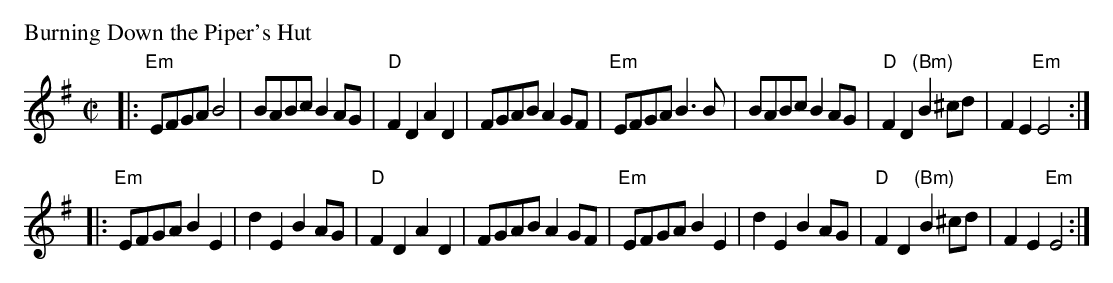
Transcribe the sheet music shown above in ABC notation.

X:1
P: Burning Down the Piper's Hut
O:
M: C|
L: 1/8
K: Em
|:\
"Em"EFGA B4 | BABc B2AG | "D"F2D2 A2D2 | FGAB A2GF |\
"Em"EFGA B3B | BABc B2AG | "D"F2D2 "(Bm)"B2^cd | F2E2 "Em"E4 :|
|:\
"Em"EFGA B2E2 | d2E2 B2AG | "D"F2D2 A2D2 | FGAB A2GF |\
"Em"EFGA B2E2 | d2E2 B2AG | "D"F2D2 "(Bm)"B2^cd | F2E2 "Em"E4 :|
